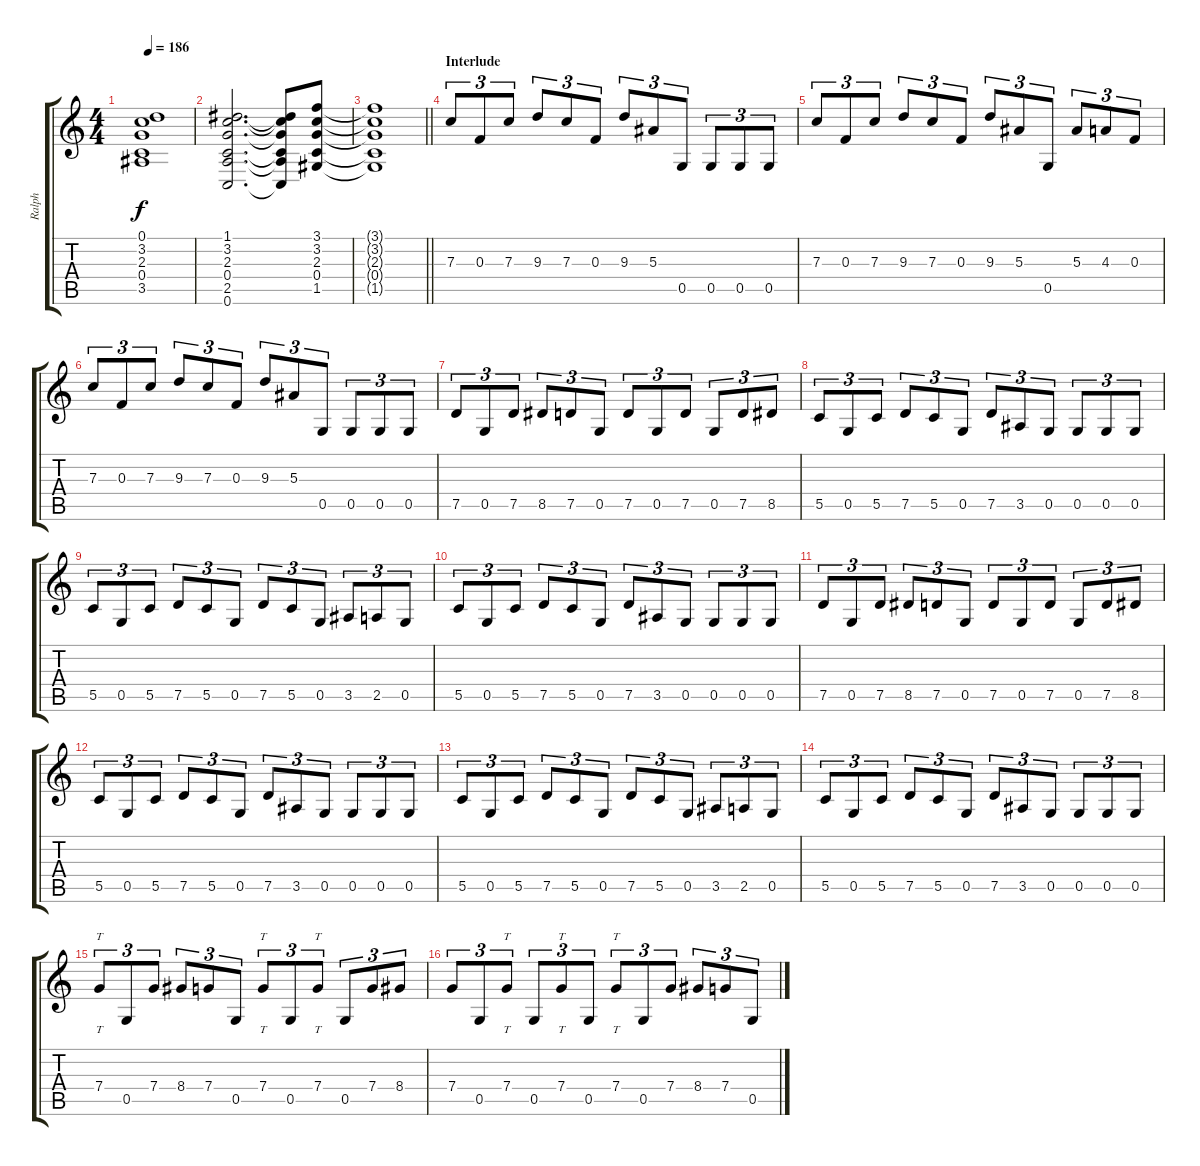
\track ("Ralph" "Ralph") {instrument distortionguitar}
\staff {score tabs}
\tuning (D4 A3 F3 C3 G2 C2) {hide}
\ts (4 4)
\tempo 186
\clef g2
\ks c
(0.1{t} 3.2{t} 2.3{t} 0.4{t} 3.5{t}).1{dy f} |
(1.1 3.2 2.3 0.4 2.5 0.6).2{d} (1.1{t} 3.2{t} 2.3{t} 0.4{t} 2.5{t} 0.6{t}).8 (3.1 3.2 2.3 0.4 1.5).8 |
\barLineRight lightlight
(3.1{t} 3.2{t} 2.3{t} 0.4{t} 1.5{t}).1 |
\section ("" "Interlude")
7.3.8{tu (3 2)} 0.3.8{tu (3 2)} 7.3.8{tu (3 2)} 9.3.8{tu (3 2)} 7.3.8{tu (3 2)} 0.3.8{tu (3 2)} 9.3.8{tu (3 2)} 5.3.8{tu (3 2)} 0.5.8{tu (3 2)} 0.5.8{tu (3 2)} 0.5.8{tu (3 2)} 0.5.8{tu (3 2)} |
7.3.8{tu (3 2)} 0.3.8{tu (3 2)} 7.3.8{tu (3 2)} 9.3.8{tu (3 2)} 7.3.8{tu (3 2)} 0.3.8{tu (3 2)} 9.3.8{tu (3 2)} 5.3.8{tu (3 2)} 0.5.8{tu (3 2)} 5.3.8{tu (3 2)} 4.3.8{tu (3 2)} 0.3.8{tu (3 2)} |
7.3.8{tu (3 2)} 0.3.8{tu (3 2)} 7.3.8{tu (3 2)} 9.3.8{tu (3 2)} 7.3.8{tu (3 2)} 0.3.8{tu (3 2)} 9.3.8{tu (3 2)} 5.3.8{tu (3 2)} 0.5.8{tu (3 2)} 0.5.8{tu (3 2)} 0.5.8{tu (3 2)} 0.5.8{tu (3 2)} |
7.5.8{tu (3 2)} 0.5.8{tu (3 2)} 7.5.8{tu (3 2)} 8.5.8{tu (3 2)} 7.5.8{tu (3 2)} 0.5.8{tu (3 2)} 7.5.8{tu (3 2)} 0.5.8{tu (3 2)} 7.5.8{tu (3 2)} 0.5.8{tu (3 2)} 7.5.8{tu (3 2)} 8.5.8{tu (3 2)} |
5.5.8{tu (3 2)} 0.5.8{tu (3 2)} 5.5.8{tu (3 2)} 7.5.8{tu (3 2)} 5.5.8{tu (3 2)} 0.5.8{tu (3 2)} 7.5.8{tu (3 2)} 3.5.8{tu (3 2)} 0.5.8{tu (3 2)} 0.5.8{tu (3 2)} 0.5.8{tu (3 2)} 0.5.8{tu (3 2)} |
5.5.8{tu (3 2)} 0.5.8{tu (3 2)} 5.5.8{tu (3 2)} 7.5.8{tu (3 2)} 5.5.8{tu (3 2)} 0.5.8{tu (3 2)} 7.5.8{tu (3 2)} 5.5.8{tu (3 2)} 0.5.8{tu (3 2)} 3.5.8{tu (3 2)} 2.5.8{tu (3 2)} 0.5.8{tu (3 2)} |
5.5.8{tu (3 2)} 0.5.8{tu (3 2)} 5.5.8{tu (3 2)} 7.5.8{tu (3 2)} 5.5.8{tu (3 2)} 0.5.8{tu (3 2)} 7.5.8{tu (3 2)} 3.5.8{tu (3 2)} 0.5.8{tu (3 2)} 0.5.8{tu (3 2)} 0.5.8{tu (3 2)} 0.5.8{tu (3 2)} |
7.5.8{tu (3 2)} 0.5.8{tu (3 2)} 7.5.8{tu (3 2)} 8.5.8{tu (3 2)} 7.5.8{tu (3 2)} 0.5.8{tu (3 2)} 7.5.8{tu (3 2)} 0.5.8{tu (3 2)} 7.5.8{tu (3 2)} 0.5.8{tu (3 2)} 7.5.8{tu (3 2)} 8.5.8{tu (3 2)} |
5.5.8{tu (3 2)} 0.5.8{tu (3 2)} 5.5.8{tu (3 2)} 7.5.8{tu (3 2)} 5.5.8{tu (3 2)} 0.5.8{tu (3 2)} 7.5.8{tu (3 2)} 3.5.8{tu (3 2)} 0.5.8{tu (3 2)} 0.5.8{tu (3 2)} 0.5.8{tu (3 2)} 0.5.8{tu (3 2)} |
5.5.8{tu (3 2)} 0.5.8{tu (3 2)} 5.5.8{tu (3 2)} 7.5.8{tu (3 2)} 5.5.8{tu (3 2)} 0.5.8{tu (3 2)} 7.5.8{tu (3 2)} 5.5.8{tu (3 2)} 0.5.8{tu (3 2)} 3.5.8{tu (3 2)} 2.5.8{tu (3 2)} 0.5.8{tu (3 2)} |
5.5.8{tu (3 2)} 0.5.8{tu (3 2)} 5.5.8{tu (3 2)} 7.5.8{tu (3 2)} 5.5.8{tu (3 2)} 0.5.8{tu (3 2)} 7.5.8{tu (3 2)} 3.5.8{tu (3 2)} 0.5.8{tu (3 2)} 0.5.8{tu (3 2)} 0.5.8{tu (3 2)} 0.5.8{tu (3 2)} |
7.4.8{tt tu (3 2)} 0.5.8{tu (3 2)} 7.4.8{tu (3 2)} 8.4.8{tu (3 2)} 7.4.8{tu (3 2)} 0.5.8{tu (3 2)} 7.4.8{tt tu (3 2)} 0.5.8{tu (3 2)} 7.4.8{tt tu (3 2)} 0.5.8{tu (3 2)} 7.4.8{tu (3 2)} 8.4.8{tu (3 2)} |
7.4.8{tu (3 2)} 0.5.8{tu (3 2)} 7.4.8{tt tu (3 2)} 0.5.8{tu (3 2)} 7.4.8{tt tu (3 2)} 0.5.8{tu (3 2)} 7.4.8{tt tu (3 2)} 0.5.8{tu (3 2)} 7.4.8{tu (3 2)} 8.4.8{tu (3 2)} 7.4.8{tu (3 2)} 0.5.8{tu (3 2)}
